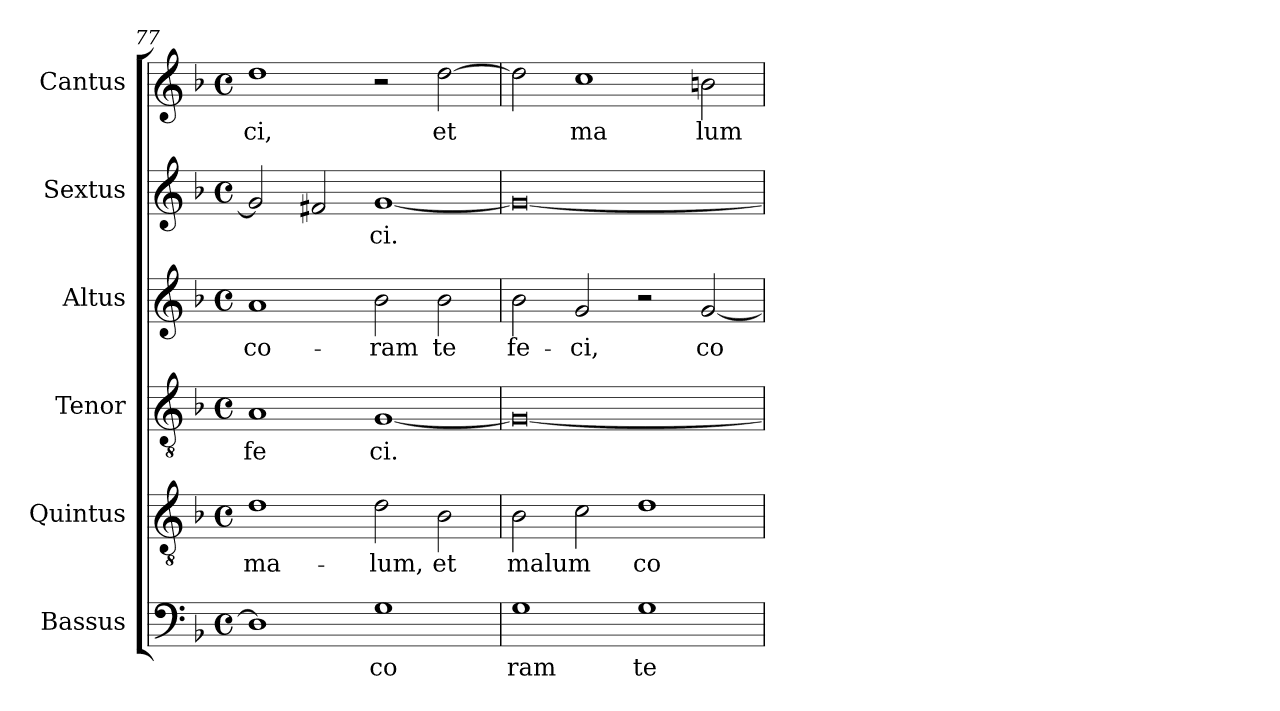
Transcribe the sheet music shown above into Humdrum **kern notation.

**kern	**text	**kern	**text	**kern	**text	**kern	**text	**kern	**text	**kern	**text
*part6	*part6	*part5	*part5	*part4	*part4	*part3	*part3	*part2	*part2	*part1	*part1
*staff6	*staff6	*staff5	*staff5	*staff4	*staff4	*staff3	*staff3	*staff2	*staff2	*staff1	*staff1
*I"Bassus	*	*I"Quintus	*	*I"Tenor	*	*I"Altus	*	*I"Sextus	*	*I"Cantus	*
*clefF4	*	*clefGv2	*	*clefGv2	*	*clefG2	*	*clefG2	*	*clefG2	*
*k[b-]	*	*k[b-]	*	*k[b-]	*	*k[b-]	*	*k[b-]	*	*k[b-]	*
*F:	*	*F:	*	*F:	*	*F:	*	*F:	*	*F:	*
*M4/4	*	*M4/4	*	*M4/4	*	*M4/4	*	*M4/4	*	*M4/4	*
*met(c)	*	*met(c)	*	*met(c)	*	*met(c)	*	*met(c)	*	*met(c)	*
=77	=77	=77	=77	=77	=77	=77	=77	=77	=77	=77	=77
!	!	!	!LO:LY:b:cj	!	!LO:LY:b:cj	!	!LO:LY:b:cj	!	!	!	!LO:LY:b:cj
1D]	.	1d	ma-	1A	fe	1a	co-	2g/]	.	1dd	ci,
.	.	.	.	.	.	.	.	2f#X/	.	.	.
!	!LO:LY:b:cj	!	!LO:LY:b:cj	!	!LO:LY:b:cj	!	!LO:LY:b:cj	!	!LO:LY:b:cj	!	!
1G	co	2d\	-lum,	[<1G	ci.	2b-\	-ram	[<1g	ci.	2r	.
!	!	!	!LO:LY:b:cj	!	!	!	!LO:LY:b:cj	!	!	!	!LO:LY:b:cj
.	.	2B-\	et	.	.	2b-\	te	.	.	[>2dd\	et
=78	=78	=78	=78	=78	=78	=78	=78	=78	=78	=78	=78
!	!LO:LY:b:cj	!	!LO:LY:b	!	!	!	!LO:LY:b:cj	!	!	!	!
1G	ram	2B-\	malum	0G_<	.	2b-\	fe-	0g_<	.	2dd\]	.
!	!	!	!	!	!	!	!LO:LY:b:cj	!	!	!	!LO:LY:b:cj
.	.	2c\	.	.	.	2g/	-ci,	.	.	1cc	ma
!	!LO:LY:b:cj	!	!LO:LY:b:cj	!	!	!	!	!	!	!	!
1G	te	1d	co-	.	.	2r	.	.	.	.	.
!	!	!	!	!	!	!	!LO:LY:b:cj	!	!	!	!LO:LY:b:cj
.	.	.	.	.	.	[<2g/	co-	.	.	2bn\	lum
=	=	=	=	=	=	=	=	=	=	=	=
*-	*-	*-	*-	*-	*-	*-	*-	*-	*-	*-	*-
